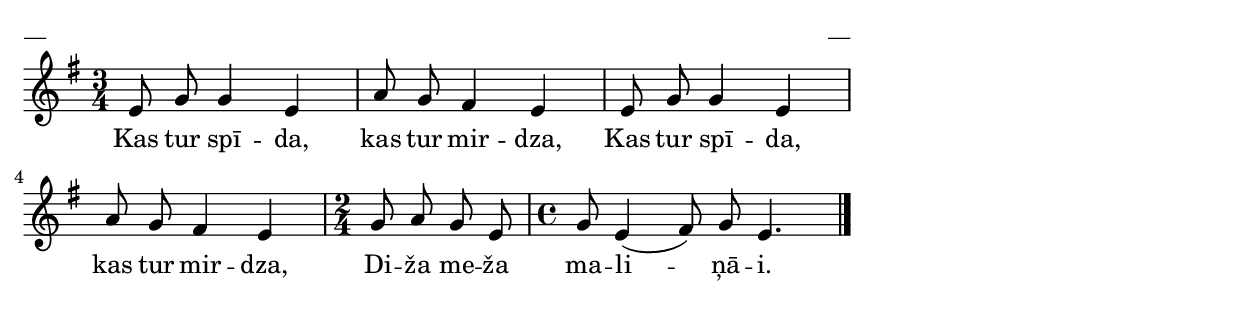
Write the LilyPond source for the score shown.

\version "2.13.16"
%\header {
%    title = "Kas tur spīda, kas tur mirdza"
%}
% 3x9 Jāņi; p.46
\paper {
line-width = 14\cm
left-margin = 0.4\cm
between-system-padding = 0.1\cm
between-system-space = 0.1\cm
}
\layout {
indent = #0
ragged-last = ##f
}


voiceA = \relative c' {
\time 3/4
\clef "treble"
\key e \minor
e8 g g4 e | a8 g fis4 e | e8 g g4 e | a8 g fis4 e | 
\time 2/4
g8 a g e | 
\time 4/4
g8 e4( fis8) g e4. 
\bar "|."
} 

lyricA = \lyricmode {
Kas tur spī -- da, kas tur mir -- dza, 
Kas tur spī -- da, kas tur mir -- dza, 
Di -- ža me -- ža ma -- li -- ņā -- i. 
} 

fullScore = <<
\new Staff {
<<
\new Voice = "voiceA" { \oneVoice \autoBeamOff \voiceA }
\lyricsto "voiceA" \new Lyrics \lyricA
>>
}
>>

\score {
\fullScore
\header { piece = "__" opus = "__" }
}
\markup { \with-color #(x11-color 'white) \sans \smaller "__" }
\score {
\unfoldRepeats
\fullScore
\midi {
\context { \Staff \remove "Staff_performer" }
\context { \Voice \consists "Staff_performer" }
}
}


